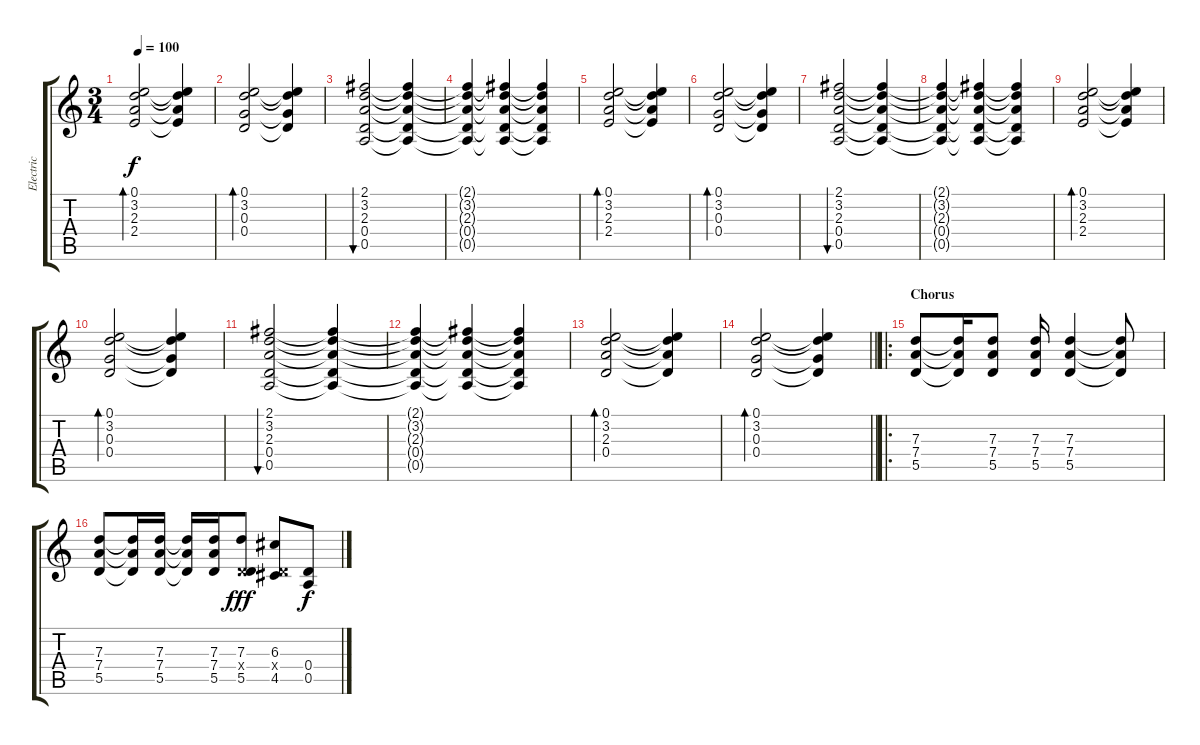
\track ("Electric" "Electric") {instrument distortionguitar}
\staff {score tabs}
\tuning (E4 B3 G3 D3 A2 D2) {hide}
\ts (3 4)
\tempo 100
\clef g2
\ks c
(0.1 3.2 2.3 2.4).2{bd 240 dy f} (0.1{t} 3.2{t} 2.3{t} 2.4{t}).4 |
(0.1 3.2 0.3 0.4).2{bd 240} (0.1{t} 3.2{t} 0.3{t} 0.4{t}).4 |
(2.1 3.2 2.3 0.4 0.5).2{bu 240} (2.1{t} 3.2{t} 2.3{t} 0.4{t} 0.5{t}).4 |
(2.1{t} 3.2{t} 2.3{t} 0.4{t} 0.5{t}).4 (2.1{t} 3.2{t} 2.3{t} 0.4{t} 0.5{t}).4 (2.1{t} 3.2{t} 2.3{t} 0.4{t} 0.5{t}).4 |
(0.1 3.2 2.3 2.4).2{bd 240} (0.1{t} 3.2{t} 2.3{t} 2.4{t}).4 |
(0.1 3.2 0.3 0.4).2{bd 240} (0.1{t} 3.2{t} 0.3{t} 0.4{t}).4 |
(2.1 3.2 2.3 0.4 0.5).2{bu 240} (2.1{t} 3.2{t} 2.3{t} 0.4{t} 0.5{t}).4 |
(2.1{t} 3.2{t} 2.3{t} 0.4{t} 0.5{t}).4 (2.1{t} 3.2{t} 2.3{t} 0.4{t} 0.5{t}).4 (2.1{t} 3.2{t} 2.3{t} 0.4{t} 0.5{t}).4 |
(0.1 3.2 2.3 2.4).2{bd 240} (0.1{t} 3.2{t} 2.3{t} 2.4{t}).4 |
(0.1 3.2 0.3 0.4).2{bd 240} (0.1{t} 3.2{t} 0.3{t} 0.4{t}).4 |
(2.1 3.2 2.3 0.4 0.5).2{bu 240} (2.1{t} 3.2{t} 2.3{t} 0.4{t} 0.5{t}).4 |
(2.1{t} 3.2{t} 2.3{t} 0.4{t} 0.5{t}).4 (2.1{t} 3.2{t} 2.3{t} 0.4{t} 0.5{t}).4 (2.1{t} 3.2{t} 2.3{t} 0.4{t} 0.5{t}).4 |
(0.1 3.2 2.3 0.4).2{bd 240} (0.1{t} 3.2{t} 2.3{t} 0.4{t}).4 |
\barLineRight lightlight
(0.1 3.2 0.3 0.4).2{bd 240} (0.1{t} 3.2{t} 0.3{t} 0.4{t}).4 |
\ro
\section ("" "Chorus")
(7.3 7.4 5.5).8{volume 11 balance 14 instrument distortionguitar} (7.3{t} 7.4{t} 5.5{t}).16 (7.3 7.4 5.5).8 (7.3 7.4 5.5).16 (7.3 7.4 5.5).4 (7.3{t} 7.4{t} 5.5{t}).8 |
(7.3 7.4 5.5).8 (7.3{t} 7.4{t} 5.5{t}).16 (7.3 7.4 5.5).16 (7.3{t} 7.4{t} 5.5{t}).16 (7.3 7.4 5.5).16 (7.3 0.4{x} 5.5).8{dy fff} (6.3 0.4{x} 4.5).8 (0.4 0.5).8{dy f}
